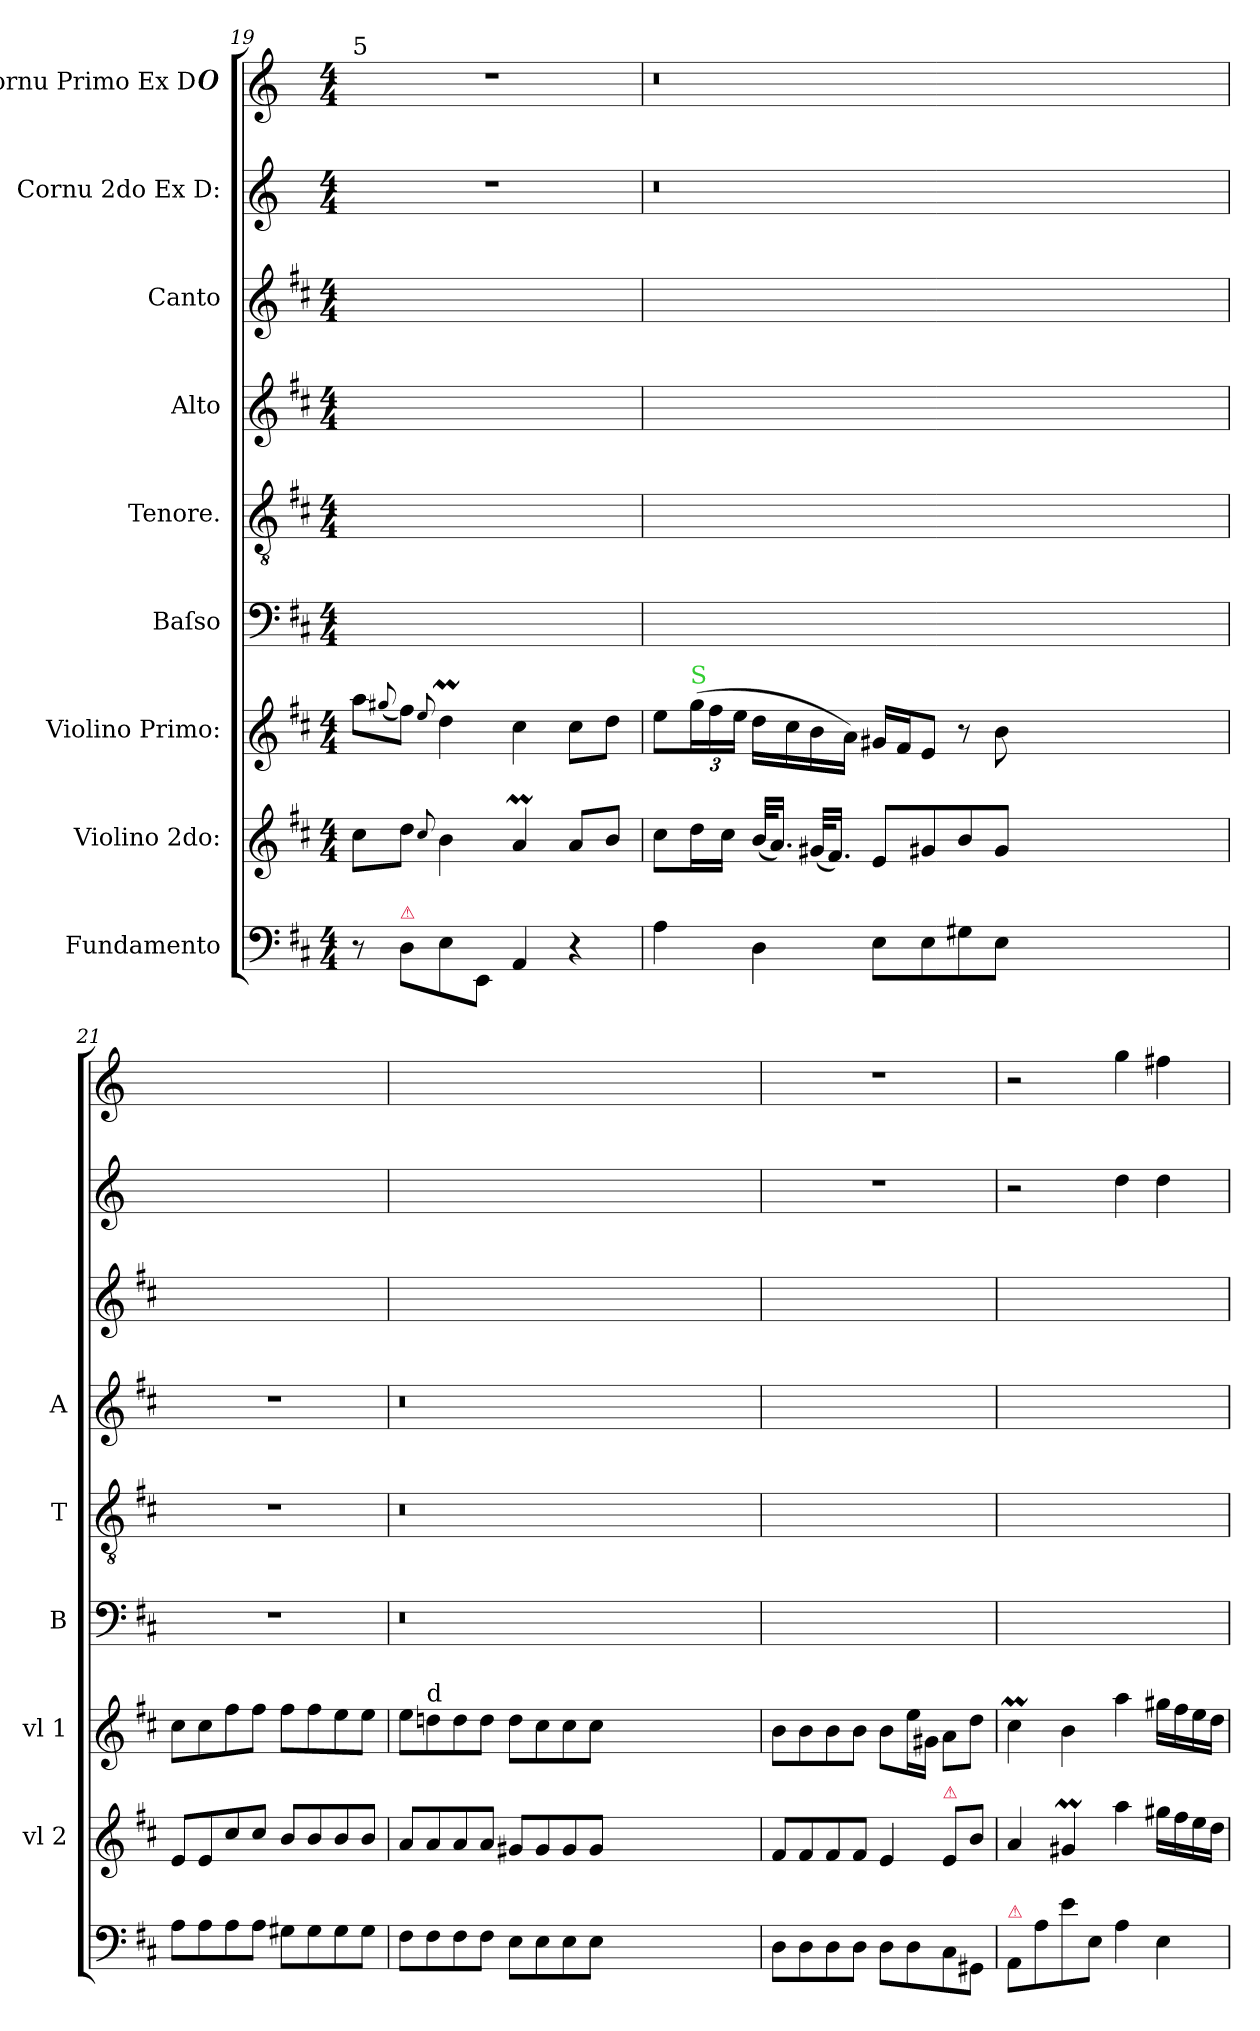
**kern	**dynam	**kern	**kern	**kern	**kern	**kern	**kern	**kern	**kern
*part9	*part9	*part8	*part7	*part6	*part5	*part4	*part3	*part2	*part1
*staff9	*staff9	*staff8	*staff7	*staff6	*staff5	*staff4	*staff3	*staff2	*staff1
*I"Fundamento	*	*I"Violino 2do:	*I"Violino Primo:	*I"Baſso	*I"Tenore.	*I"Alto	*I"Canto	*I"Cornu 2do Ex D:	*I"Cornu Primo Ex D#
*	*	*I'vl 2	*I'vl 1	*I'B	*I'T	*I'A	*	*	*
*clefF4	*	*clefG2	*clefG2	*clefF4	*clefGv2	*clefG2	*clefG2	*clefG2	*clefG2
*	*	*	*	*	*	*	*	*ITrd6c10	*ITrd6c10
*k[f#c#]	*	*k[f#c#]	*k[f#c#]	*k[f#c#]	*k[f#c#]	*k[f#c#]	*k[f#c#]	*k[f#c#]	*k[f#c#]
*D:	*	*D:	*D:	*D:	*D:	*D:	*D:	*D:	*D:
*M4/4	*	*M4/4	*M4/4	*M4/4	*M4/4	*M4/4	*M4/4	*M4/4	*M4/4
=19	=19	=19	=19	=19	=19	=19	=19	=19	=19
!	!	!	!	!	!	!	!	!	!LO:TX:a:t=5
8r	.	8cc#\L	8aa\L	1ryy	1ryy	1ryy	1ryy	1r	1r
.	.	.	(8qqgg#X/	.	.	.	.	.	.
!LO:TX:a:color=crimson:t=⚠	!	!	!	!	!	!	!	!	!
!	!LO:DY:a	!	!	!	!	!	!	!	!
8D\L	pia	8dd\J	8ff#\J)	.	.	.	.	.	.
.	.	8qqcc#/	8qqee/	.	.	.	.	.	.
8E\	.	4b\	4ddM\	.	.	.	.	.	.
8EE/J	.	.	.	.	.	.	.	.	.
4AA/	.	4aM/	4cc#\	.	.	.	.	.	.
4r	.	8a/L	8cc#\L	.	.	.	.	.	.
.	.	8b/J	8dd\J	.	.	.	.	.	.
=20	=20	=20	=20	=20	=20	=20	=20	=20	=20
4A\	.	8cc#\L	8ee\L	0.ryy	0.ryy	0.ryy	1ryy	0.r	0.r
!	!	!	!LO:TX:a:color=limegreen:t=S	!	!	!	!	!	!
.	.	16dd\L	(24gg\L	.	.	.	.	.	.
.	.	.	24ff#\	.	.	.	.	.	.
.	.	16cc#\JJ	.	.	.	.	.	.	.
.	.	.	24ee\JJ	.	.	.	.	.	.
4D\	.	(32b/KLL	16dd\LL	.	.	.	.	.	.
.	.	16.a/JJ)	.	.	.	.	.	.	.
.	.	.	16cc#\	.	.	.	.	.	.
.	.	(32g#X/KLL	16b\	.	.	.	.	.	.
.	.	16.f#/JJ)	.	.	.	.	.	.	.
.	.	.	16a\JJ)	.	.	.	.	.	.
8E\L	.	8e/L	16g#X/LL	.	.	.	.	.	.
.	.	.	16f#/J	.	.	.	.	.	.
8E\	.	8g#X/	8e/J	.	.	.	.	.	.
8G#X\	.	8b/	8r	.	.	.	.	.	.
8E\J	.	8g#/J	8b\	.	.	.	.	.	.
0ryy	.	0ryy	0ryy	.	.	.	0ryy	.	.
=21	=21	=21	=21	=21	=21	=21	=21	=21	=21
8A\L	.	8e/L	8cc#\L	1r	1r	1r	1ryy	1ryy	1ryy
8A\	.	8e/	8cc#\	.	.	.	.	.	.
8A\	.	8cc#/	8ff#\	.	.	.	.	.	.
8A\J	.	8cc#/J	8ff#\J	.	.	.	.	.	.
8G#X\L	.	8b/L	8ff#\L	.	.	.	.	.	.
8G#\	.	8b/	8ff#\	.	.	.	.	.	.
8G#\	.	8b/	8ee\	.	.	.	.	.	.
8G#\J	.	8b/J	8ee\J	.	.	.	.	.	.
=22	=22	=22	=22	=22	=22	=22	=22	=22	=22
8F#\L	.	8a/L	8ee\L	0.r	0.r	0.r	1ryy	0.ryy	0.ryy
!	!	!	!LO:TX:a:t=d	!	!	!	!	!	!
8F#\	.	8a/	8ddn\	.	.	.	.	.	.
8F#\	.	8a/	8dd\	.	.	.	.	.	.
8F#\J	.	8a/J	8dd\J	.	.	.	.	.	.
8E\L	.	8g#X/L	8dd\L	.	.	.	.	.	.
8E\	.	8g#/	8cc#\	.	.	.	.	.	.
8E\	.	8g#/	8cc#\	.	.	.	.	.	.
8E\J	.	8g#/J	8cc#\J	.	.	.	.	.	.
0ryy	.	0ryy	0ryy	.	.	.	0ryy	.	.
=23	=23	=23	=23	=23	=23	=23	=23	=23	=23
8D\L	.	8f#/L	8b\L	1ryy	1ryy	1ryy	1ryy	1r	1r
8D\	.	8f#/	8b\	.	.	.	.	.	.
8D\	.	8f#/	8b\	.	.	.	.	.	.
8D\J	.	8f#/J	8b\J	.	.	.	.	.	.
8D\L	.	4e/	8b\L	.	.	.	.	.	.
8D\	.	.	16ee\L	.	.	.	.	.	.
.	.	.	16g#X\JJ	.	.	.	.	.	.
!	!	!LO:TX:a:color=crimson:t=⚠	!	!	!	!	!	!	!
8C#\	.	8e/L	8a\L	.	.	.	.	.	.
8GG#X\J	.	8b\J	8dd\J	.	.	.	.	.	.
=24	=24	=24	=24	=24	=24	=24	=24	=24	=24
!LO:TX:a:color=crimson:t=⚠	!	!	!	!	!	!	!	!	!
8AA/L	.	4a/	4cc#m\	1ryy	1ryy	1ryy	1ryy	2r	2r
8A\	.	.	.	.	.	.	.	.	.
8e\	.	4g#Xm/	4b\	.	.	.	.	.	.
!	!LO:DY:a	!	!	!	!	!	!	!	!
8E\J	for	.	.	.	.	.	.	.	.
4A\	.	4aa\	4aa\	.	.	.	.	4e\	4a\
4E\	.	16gg#X\LL	16gg#X\LL	.	.	.	.	4e\	4g#X\
.	.	16ff#\	16ff#\	.	.	.	.	.	.
.	.	16ee\	16ee\	.	.	.	.	.	.
.	.	16dd\JJ	16dd\JJ	.	.	.	.	.	.
=	=	=	=	=	=	=	=	=	=
*-	*-	*-	*-	*-	*-	*-	*-	*-	*-
